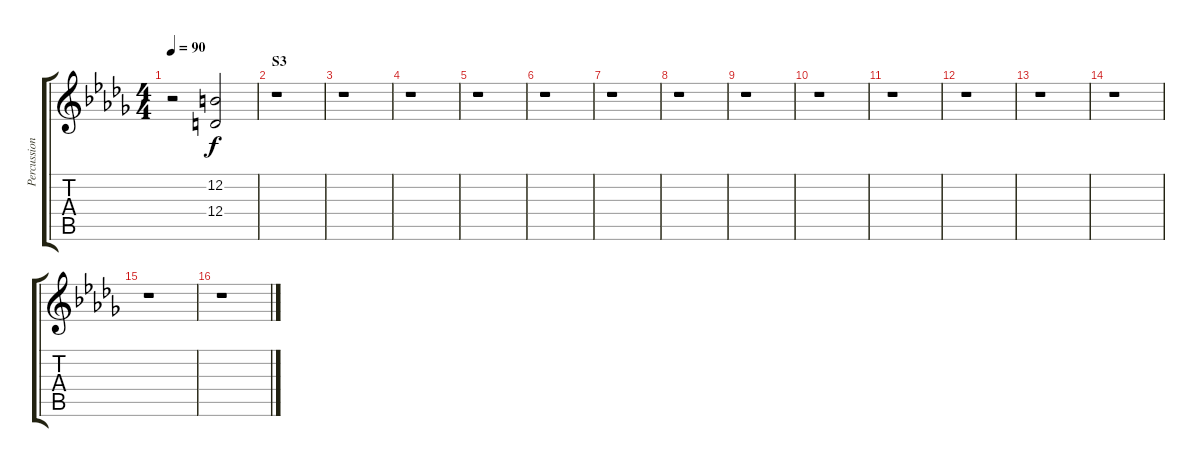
\track ("Percussions" "Percussion") {instrument reversecymbal}
\staff {score tabs}
\tuning (E4 B3 G3 D3 A2 E2) {hide}
\ts (4 4)
\tempo 90
\clef g2
\ks db
r.2{dy f} (12.2 12.4).2 |
\section ("" "S3")
r.1 |
r.1 |
r.1 |
r.1 |
r.1 |
r.1 |
r.1 |
r.1 |
r.1 |
r.1 |
r.1 |
r.1 |
r.1 |
r.1 |
r.1
